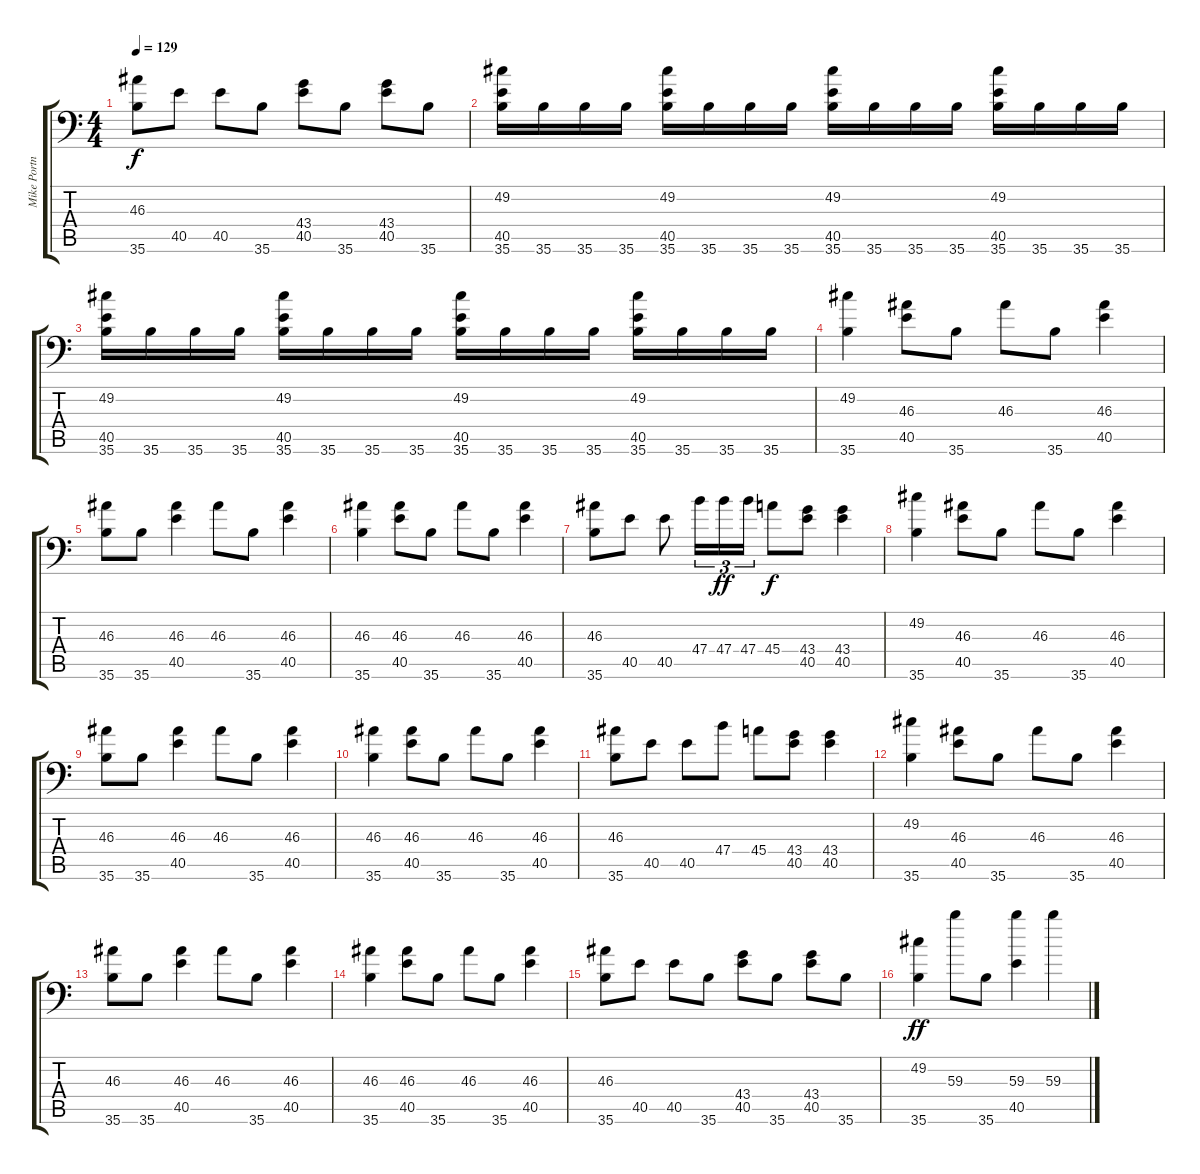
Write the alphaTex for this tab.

\track ("Mike Portnoy (Drums)" "Mike Portn") {instrument acousticgrandpiano}
\staff {score tabs}
\tuning (C-1 C-1 C-1 C-1 C-1 C-1) {hide}
\ts (4 4)
\tempo 129
\clef f4
\ks c
(46.3 35.6).8{dy f} 40.5.8 40.5.8 35.6.8 (43.4 40.5).8 35.6.8 (43.4 40.5).8 35.6.8 |
(49.2 40.5 35.6).16 35.6.16 35.6.16 35.6.16 (49.2 40.5 35.6).16 35.6.16 35.6.16 35.6.16 (49.2 40.5 35.6).16 35.6.16 35.6.16 35.6.16 (49.2 40.5 35.6).16 35.6.16 35.6.16 35.6.16 |
(49.2 40.5 35.6).16 35.6.16 35.6.16 35.6.16 (49.2 40.5 35.6).16 35.6.16 35.6.16 35.6.16 (49.2 40.5 35.6).16 35.6.16 35.6.16 35.6.16 (49.2 40.5 35.6).16 35.6.16 35.6.16 35.6.16 |
(49.2 35.6).4 (46.3 40.5).8 35.6.8 46.3.8 35.6.8 (46.3 40.5).4 |
(46.3 35.6).8 35.6.8 (46.3 40.5).4 46.3.8 35.6.8 (46.3 40.5).4 |
(46.3 35.6).4 (46.3 40.5).8 35.6.8 46.3.8 35.6.8 (46.3 40.5).4 |
(46.3 35.6).8 40.5.8 40.5.8 47.4.16{tu (3 2)} 47.4.16{tu (3 2) dy ff} 47.4.16{tu (3 2)} 45.4.8{dy f} (43.4 40.5).8 (43.4 40.5).4 |
(49.2 35.6).4 (46.3 40.5).8 35.6.8 46.3.8 35.6.8 (46.3 40.5).4 |
(46.3 35.6).8 35.6.8 (46.3 40.5).4 46.3.8 35.6.8 (46.3 40.5).4 |
(46.3 35.6).4 (46.3 40.5).8 35.6.8 46.3.8 35.6.8 (46.3 40.5).4 |
(46.3 35.6).8 40.5.8 40.5.8 47.4.8 45.4.8 (43.4 40.5).8 (43.4 40.5).4 |
(49.2 35.6).4 (46.3 40.5).8 35.6.8 46.3.8 35.6.8 (46.3 40.5).4 |
(46.3 35.6).8 35.6.8 (46.3 40.5).4 46.3.8 35.6.8 (46.3 40.5).4 |
(46.3 35.6).4 (46.3 40.5).8 35.6.8 46.3.8 35.6.8 (46.3 40.5).4 |
(46.3 35.6).8 40.5.8 40.5.8 35.6.8 (43.4 40.5).8 35.6.8 (43.4 40.5).8 35.6.8 |
(49.2 35.6).4{dy ff} 59.3.8 35.6.8 (59.3 40.5).4 59.3.4
